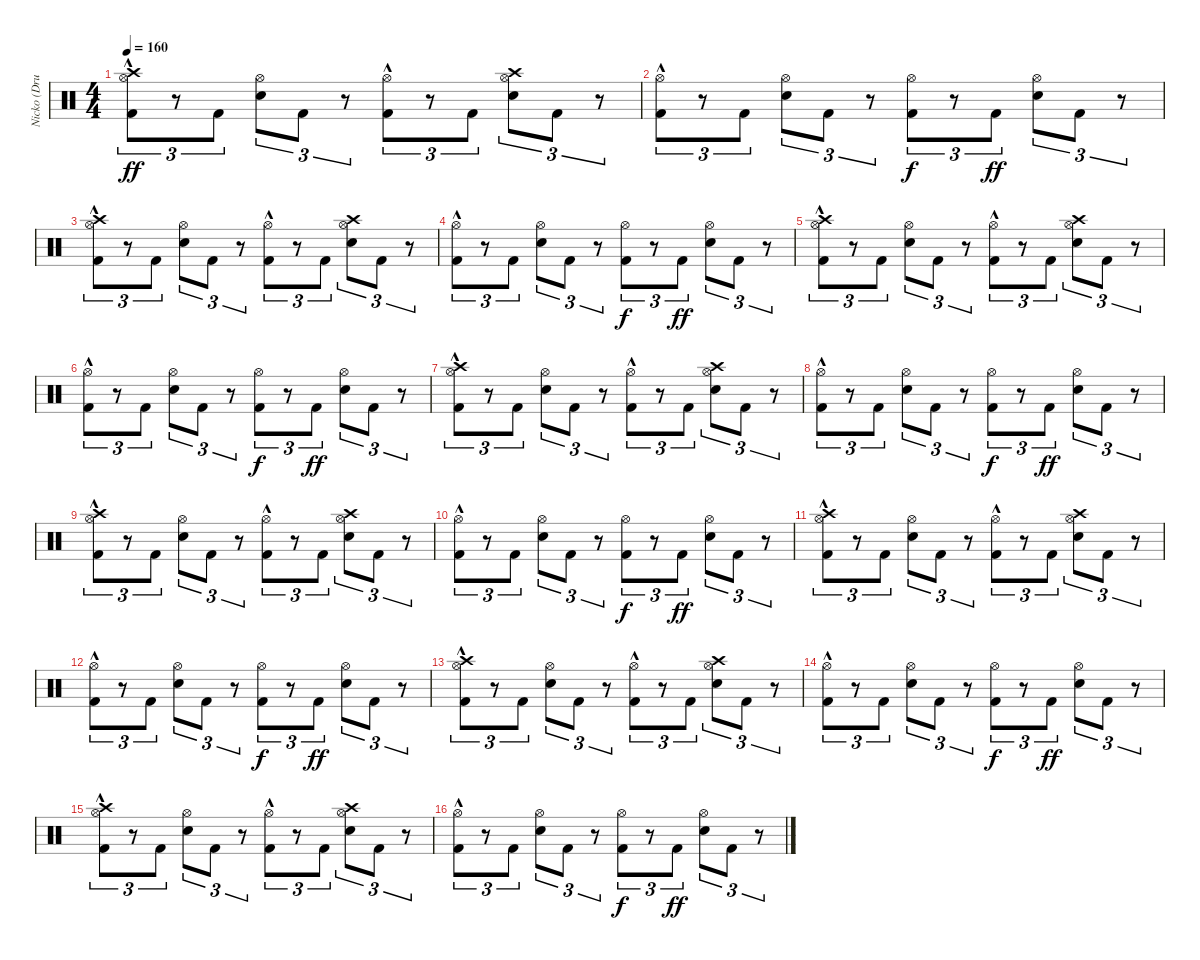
\track ("Nicko (Drums)" "Nicko (Dru") {instrument percussion}
\staff {score}
\articulation defaults
\ts (4 4)
\tempo 160
\clef neutral
\ks c
("Kick (hit) 2"{hac} "Hi-Hat (open)" "Crash high (hit)").8{tu (3 2) dy ff} r.8{tu (3 2)} "Kick (hit) 2".8{tu (3 2)} ("Snare (hit) 2" "Hi-Hat (open)").8{tu (3 2)} "Kick (hit) 2".8{tu (3 2)} r.8{tu (3 2)} ("Kick (hit) 2"{hac} "Hi-Hat (open)").8{tu (3 2)} r.8{tu (3 2)} "Kick (hit) 2".8{tu (3 2)} ("Snare (hit) 2" "Hi-Hat (open)" "Crash high (hit)").8{tu (3 2)} "Kick (hit) 2".8{tu (3 2)} r.8{tu (3 2)} |
("Kick (hit) 2"{hac} "Hi-Hat (open)").8{tu (3 2)} r.8{tu (3 2)} "Kick (hit) 2".8{tu (3 2)} ("Snare (hit) 2" "Hi-Hat (open)").8{tu (3 2)} "Kick (hit) 2".8{tu (3 2)} r.8{tu (3 2)} ("Kick (hit) 2" "Hi-Hat (open)").8{tu (3 2) dy f} r.8{tu (3 2)} "Kick (hit) 2".8{tu (3 2) dy ff} ("Snare (hit) 2" "Hi-Hat (open)").8{tu (3 2)} "Kick (hit) 2".8{tu (3 2)} r.8{tu (3 2)} |
("Kick (hit) 2"{hac} "Hi-Hat (open)" "Crash high (hit)").8{tu (3 2)} r.8{tu (3 2)} "Kick (hit) 2".8{tu (3 2)} ("Snare (hit) 2" "Hi-Hat (open)").8{tu (3 2)} "Kick (hit) 2".8{tu (3 2)} r.8{tu (3 2)} ("Kick (hit) 2"{hac} "Hi-Hat (open)").8{tu (3 2)} r.8{tu (3 2)} "Kick (hit) 2".8{tu (3 2)} ("Snare (hit) 2" "Hi-Hat (open)" "Crash high (hit)").8{tu (3 2)} "Kick (hit) 2".8{tu (3 2)} r.8{tu (3 2)} |
("Kick (hit) 2"{hac} "Hi-Hat (open)").8{tu (3 2)} r.8{tu (3 2)} "Kick (hit) 2".8{tu (3 2)} ("Snare (hit) 2" "Hi-Hat (open)").8{tu (3 2)} "Kick (hit) 2".8{tu (3 2)} r.8{tu (3 2)} ("Kick (hit) 2" "Hi-Hat (open)").8{tu (3 2) dy f} r.8{tu (3 2)} "Kick (hit) 2".8{tu (3 2) dy ff} ("Snare (hit) 2" "Hi-Hat (open)").8{tu (3 2)} "Kick (hit) 2".8{tu (3 2)} r.8{tu (3 2)} |
("Kick (hit) 2"{hac} "Hi-Hat (open)" "Crash high (hit)").8{tu (3 2)} r.8{tu (3 2)} "Kick (hit) 2".8{tu (3 2)} ("Snare (hit) 2" "Hi-Hat (open)").8{tu (3 2)} "Kick (hit) 2".8{tu (3 2)} r.8{tu (3 2)} ("Kick (hit) 2"{hac} "Hi-Hat (open)").8{tu (3 2)} r.8{tu (3 2)} "Kick (hit) 2".8{tu (3 2)} ("Snare (hit) 2" "Hi-Hat (open)" "Crash high (hit)").8{tu (3 2)} "Kick (hit) 2".8{tu (3 2)} r.8{tu (3 2)} |
("Kick (hit) 2"{hac} "Hi-Hat (open)").8{tu (3 2)} r.8{tu (3 2)} "Kick (hit) 2".8{tu (3 2)} ("Snare (hit) 2" "Hi-Hat (open)").8{tu (3 2)} "Kick (hit) 2".8{tu (3 2)} r.8{tu (3 2)} ("Kick (hit) 2" "Hi-Hat (open)").8{tu (3 2) dy f} r.8{tu (3 2)} "Kick (hit) 2".8{tu (3 2) dy ff} ("Snare (hit) 2" "Hi-Hat (open)").8{tu (3 2)} "Kick (hit) 2".8{tu (3 2)} r.8{tu (3 2)} |
("Kick (hit) 2"{hac} "Hi-Hat (open)" "Crash high (hit)").8{tu (3 2)} r.8{tu (3 2)} "Kick (hit) 2".8{tu (3 2)} ("Snare (hit) 2" "Hi-Hat (open)").8{tu (3 2)} "Kick (hit) 2".8{tu (3 2)} r.8{tu (3 2)} ("Kick (hit) 2"{hac} "Hi-Hat (open)").8{tu (3 2)} r.8{tu (3 2)} "Kick (hit) 2".8{tu (3 2)} ("Snare (hit) 2" "Hi-Hat (open)" "Crash high (hit)").8{tu (3 2)} "Kick (hit) 2".8{tu (3 2)} r.8{tu (3 2)} |
("Kick (hit) 2"{hac} "Hi-Hat (open)").8{tu (3 2)} r.8{tu (3 2)} "Kick (hit) 2".8{tu (3 2)} ("Snare (hit) 2" "Hi-Hat (open)").8{tu (3 2)} "Kick (hit) 2".8{tu (3 2)} r.8{tu (3 2)} ("Kick (hit) 2" "Hi-Hat (open)").8{tu (3 2) dy f} r.8{tu (3 2)} "Kick (hit) 2".8{tu (3 2) dy ff} ("Snare (hit) 2" "Hi-Hat (open)").8{tu (3 2)} "Kick (hit) 2".8{tu (3 2)} r.8{tu (3 2)} |
("Kick (hit) 2"{hac} "Hi-Hat (open)" "Crash high (hit)").8{tu (3 2)} r.8{tu (3 2)} "Kick (hit) 2".8{tu (3 2)} ("Snare (hit) 2" "Hi-Hat (open)").8{tu (3 2)} "Kick (hit) 2".8{tu (3 2)} r.8{tu (3 2)} ("Kick (hit) 2"{hac} "Hi-Hat (open)").8{tu (3 2)} r.8{tu (3 2)} "Kick (hit) 2".8{tu (3 2)} ("Snare (hit) 2" "Hi-Hat (open)" "Crash high (hit)").8{tu (3 2)} "Kick (hit) 2".8{tu (3 2)} r.8{tu (3 2)} |
("Kick (hit) 2"{hac} "Hi-Hat (open)").8{tu (3 2)} r.8{tu (3 2)} "Kick (hit) 2".8{tu (3 2)} ("Snare (hit) 2" "Hi-Hat (open)").8{tu (3 2)} "Kick (hit) 2".8{tu (3 2)} r.8{tu (3 2)} ("Kick (hit) 2" "Hi-Hat (open)").8{tu (3 2) dy f} r.8{tu (3 2)} "Kick (hit) 2".8{tu (3 2) dy ff} ("Snare (hit) 2" "Hi-Hat (open)").8{tu (3 2)} "Kick (hit) 2".8{tu (3 2)} r.8{tu (3 2)} |
("Kick (hit) 2"{hac} "Hi-Hat (open)" "Crash high (hit)").8{tu (3 2)} r.8{tu (3 2)} "Kick (hit) 2".8{tu (3 2)} ("Snare (hit) 2" "Hi-Hat (open)").8{tu (3 2)} "Kick (hit) 2".8{tu (3 2)} r.8{tu (3 2)} ("Kick (hit) 2"{hac} "Hi-Hat (open)").8{tu (3 2)} r.8{tu (3 2)} "Kick (hit) 2".8{tu (3 2)} ("Snare (hit) 2" "Hi-Hat (open)" "Crash high (hit)").8{tu (3 2)} "Kick (hit) 2".8{tu (3 2)} r.8{tu (3 2)} |
("Kick (hit) 2"{hac} "Hi-Hat (open)").8{tu (3 2)} r.8{tu (3 2)} "Kick (hit) 2".8{tu (3 2)} ("Snare (hit) 2" "Hi-Hat (open)").8{tu (3 2)} "Kick (hit) 2".8{tu (3 2)} r.8{tu (3 2)} ("Kick (hit) 2" "Hi-Hat (open)").8{tu (3 2) dy f} r.8{tu (3 2)} "Kick (hit) 2".8{tu (3 2) dy ff} ("Snare (hit) 2" "Hi-Hat (open)").8{tu (3 2)} "Kick (hit) 2".8{tu (3 2)} r.8{tu (3 2)} |
("Kick (hit) 2"{hac} "Hi-Hat (open)" "Crash high (hit)").8{tu (3 2)} r.8{tu (3 2)} "Kick (hit) 2".8{tu (3 2)} ("Snare (hit) 2" "Hi-Hat (open)").8{tu (3 2)} "Kick (hit) 2".8{tu (3 2)} r.8{tu (3 2)} ("Kick (hit) 2"{hac} "Hi-Hat (open)").8{tu (3 2)} r.8{tu (3 2)} "Kick (hit) 2".8{tu (3 2)} ("Snare (hit) 2" "Hi-Hat (open)" "Crash high (hit)").8{tu (3 2)} "Kick (hit) 2".8{tu (3 2)} r.8{tu (3 2)} |
("Kick (hit) 2"{hac} "Hi-Hat (open)").8{tu (3 2)} r.8{tu (3 2)} "Kick (hit) 2".8{tu (3 2)} ("Snare (hit) 2" "Hi-Hat (open)").8{tu (3 2)} "Kick (hit) 2".8{tu (3 2)} r.8{tu (3 2)} ("Kick (hit) 2" "Hi-Hat (open)").8{tu (3 2) dy f} r.8{tu (3 2)} "Kick (hit) 2".8{tu (3 2) dy ff} ("Snare (hit) 2" "Hi-Hat (open)").8{tu (3 2)} "Kick (hit) 2".8{tu (3 2)} r.8{tu (3 2)} |
("Kick (hit) 2"{hac} "Hi-Hat (open)" "Crash high (hit)").8{tu (3 2)} r.8{tu (3 2)} "Kick (hit) 2".8{tu (3 2)} ("Snare (hit) 2" "Hi-Hat (open)").8{tu (3 2)} "Kick (hit) 2".8{tu (3 2)} r.8{tu (3 2)} ("Kick (hit) 2"{hac} "Hi-Hat (open)").8{tu (3 2)} r.8{tu (3 2)} "Kick (hit) 2".8{tu (3 2)} ("Snare (hit) 2" "Hi-Hat (open)" "Crash high (hit)").8{tu (3 2)} "Kick (hit) 2".8{tu (3 2)} r.8{tu (3 2)} |
("Kick (hit) 2"{hac} "Hi-Hat (open)").8{tu (3 2)} r.8{tu (3 2)} "Kick (hit) 2".8{tu (3 2)} ("Snare (hit) 2" "Hi-Hat (open)").8{tu (3 2)} "Kick (hit) 2".8{tu (3 2)} r.8{tu (3 2)} ("Kick (hit) 2" "Hi-Hat (open)").8{tu (3 2) dy f} r.8{tu (3 2)} "Kick (hit) 2".8{tu (3 2) dy ff} ("Snare (hit) 2" "Hi-Hat (open)").8{tu (3 2)} "Kick (hit) 2".8{tu (3 2)} r.8{tu (3 2)}
